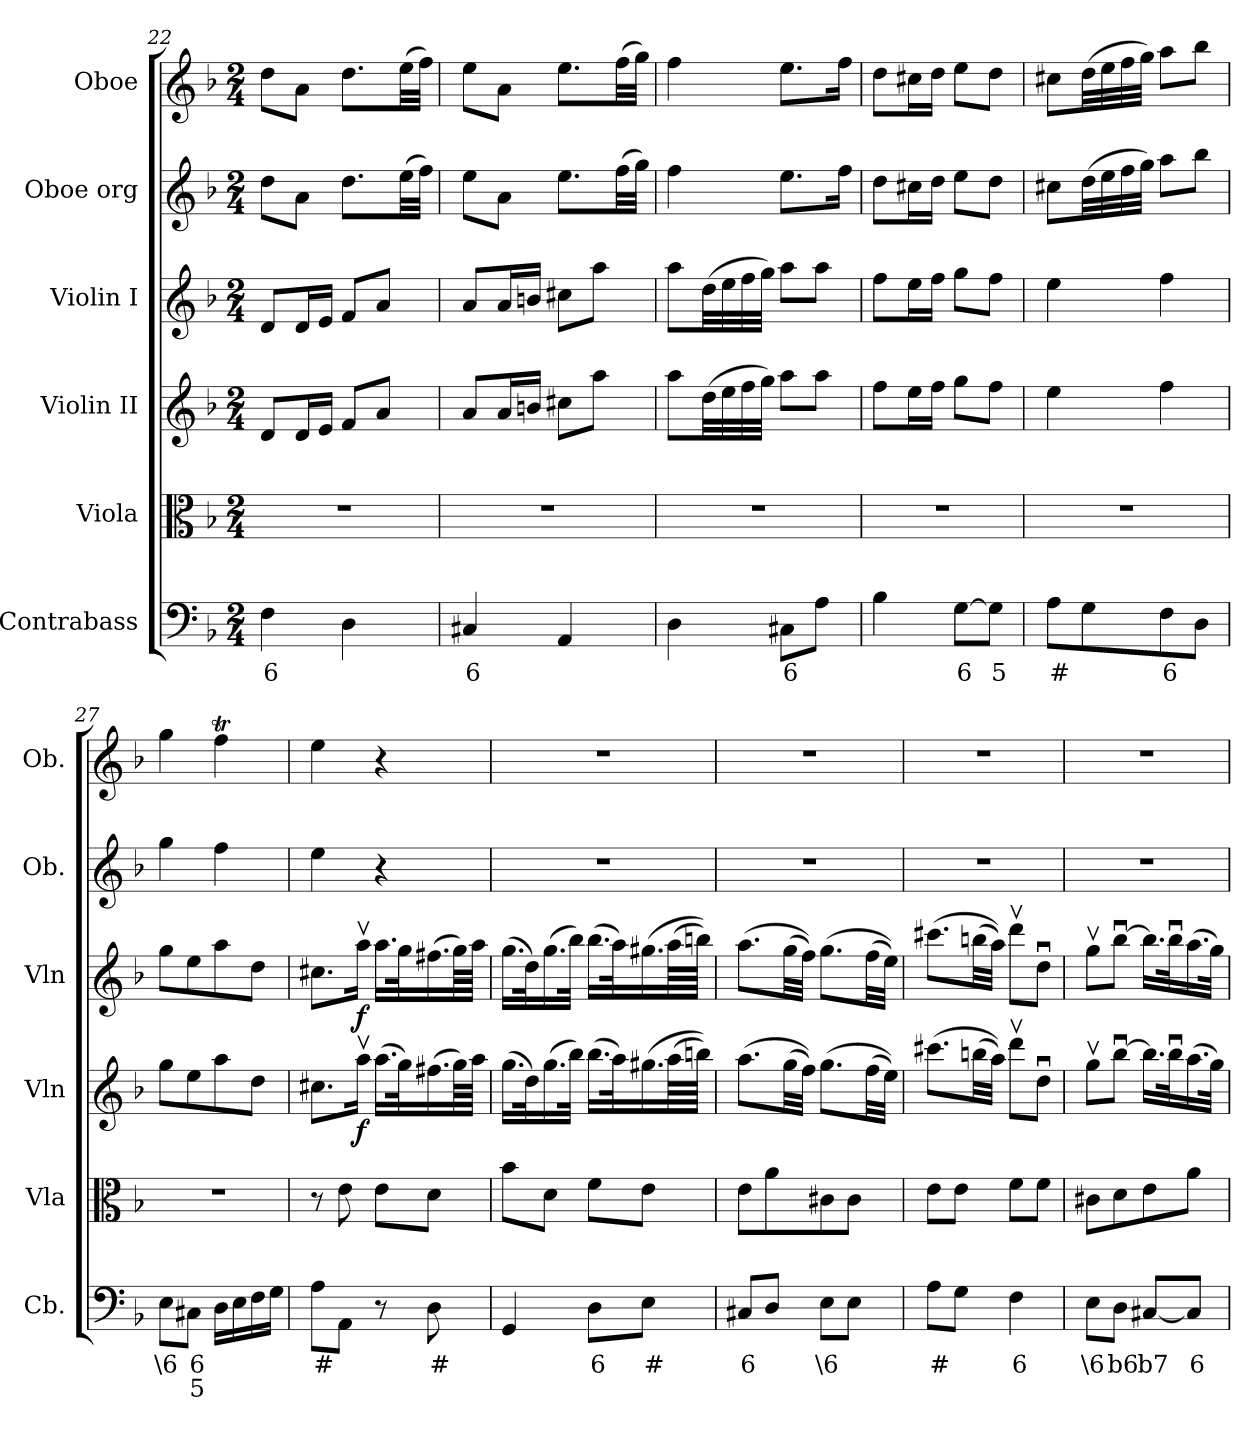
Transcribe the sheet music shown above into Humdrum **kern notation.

**kern	**text	**text	**kern	**kern	**dynam	**kern	**dynam	**kern	**kern
*part6	*part6	*part6	*part5	*part4	*part4	*part3	*part3	*part2	*part1
*staff6	*staff6	*staff6	*staff5	*staff4	*staff4	*staff3	*staff3	*staff2	*staff1
*I"Contrabass	*	*	*I"Viola	*I"Violin II	*	*I"Violin I	*	*I"Oboe org	*I"Oboe
*I'Cb.	*	*	*I'Vla	*I'Vln	*	*I'Vln	*	*I'Ob.	*I'Ob.
*clefF4	*	*	*clefC3	*clefG2	*	*clefG2	*	*clefG2	*clefG2
*ITrd7c12	*	*	*	*	*	*	*	*	*
*k[b-]	*	*	*k[b-]	*k[b-]	*	*k[b-]	*	*k[b-]	*k[b-]
*M2/4	*	*	*M2/4	*M2/4	*	*M2/4	*	*M2/4	*M2/4
=22	=22	=22	=22	=22	=22	=22	=22	=22	=22
4FF\	6	.	2r	8d/L	.	8d/L	.	8dd\L	8dd\L
.	.	.	.	16d/L	.	16d/L	.	8a\J	8a\J
.	.	.	.	16e/JJ	.	16e/JJ	.	.	.
4DD\	.	.	.	8f/L	.	8f/L	.	8.dd\L	8.dd\L
.	.	.	.	8a/J	.	8a/J	.	.	.
.	.	.	.	.	.	.	.	(>32ee\LL	(>32ee\LL
.	.	.	.	.	.	.	.	32ff\JJJ)	32ff\JJJ)
=23	=23	=23	=23	=23	=23	=23	=23	=23	=23
4CC#X/	6	.	2r	8a/L	.	8a/L	.	8ee\L	8ee\L
.	.	.	.	16a/L	.	16a/L	.	8a\J	8a\J
.	.	.	.	16bn/JJ	.	16bn/JJ	.	.	.
4AAA/	.	.	.	8cc#X\L	.	8cc#X\L	.	8.ee\L	8.ee\L
.	.	.	.	8aa\J	.	8aa\J	.	.	.
.	.	.	.	.	.	.	.	(>32ff\LL	(>32ff\LL
.	.	.	.	.	.	.	.	32gg\JJJ)	32gg\JJJ)
=24	=24	=24	=24	=24	=24	=24	=24	=24	=24
4DD\	.	.	2r	8aa\L	.	8aa\L	.	4ff\	4ff\
.	.	.	.	(>32dd\LL	.	(>32dd\LL	.	.	.
.	.	.	.	32ee\	.	32ee\	.	.	.
.	.	.	.	32ff\	.	32ff\	.	.	.
.	.	.	.	32gg\JJJ)	.	32gg\JJJ)	.	.	.
8CC#X\L	6	.	.	8aa\L	.	8aa\L	.	8.ee\L	8.ee\L
8AA\J	.	.	.	8aa\J	.	8aa\J	.	.	.
.	.	.	.	.	.	.	.	16ff\Jk	16ff\Jk
=25	=25	=25	=25	=25	=25	=25	=25	=25	=25
4BB-\	.	.	2r	8ff\L	.	8ff\L	.	8dd\L	8dd\L
.	.	.	.	16ee\L	.	16ee\L	.	16cc#X\L	16cc#X\L
.	.	.	.	16ff\JJ	.	16ff\JJ	.	16dd\JJ	16dd\JJ
[8GG\L	6	.	.	8gg\L	.	8gg\L	.	8ee\L	8ee\L
8GG\J]	5	.	.	8ff\J	.	8ff\J	.	8dd\J	8dd\J
=26	=26	=26	=26	=26	=26	=26	=26	=26	=26
8AA\L	#	.	2r	4ee\	.	4ee\	.	8cc#X\L	8cc#X\L
8GG\	.	.	.	.	.	.	.	(>32dd\LL	(>32dd\LL
.	.	.	.	.	.	.	.	32ee\	32ee\
.	.	.	.	.	.	.	.	32ff\	32ff\
.	.	.	.	.	.	.	.	32gg\JJJ)	32gg\JJJ)
8FF\	6	.	.	4ff\	.	4ff\	.	8aa\L	8aa\L
8DD\J	.	.	.	.	.	.	.	8bb-\J	8bb-\J
=27	=27	=27	=27	=27	=27	=27	=27	=27	=27
8EE\L	\6	.	2r	8gg\L	.	8gg\L	.	4gg\	4gg\
8CC#X\J	6	5	.	8ee\	.	8ee\	.	.	.
16DD\LL	.	.	.	8aa\	.	8aa\	.	4ff\	4ffT\
16EE\	.	.	.	.	.	.	.	.	.
16FF\	.	.	.	8dd\J	.	8dd\J	.	.	.
16GG\JJ	.	.	.	.	.	.	.	.	.
=28	=28	=28	=28	=28	=28	=28	=28	=28	=28
8AA\L	#	.	8r	8.cc#X\L	.	8.cc#X\L	.	4ee\	4ee\
8AAA\J	.	.	8e\	.	.	.	.	.	.
!	!	!	!	!	!LO:DY:b	!	!LO:DY:b	!	!
.	.	.	.	16aav\Jk	f	16aav\Jk	f	.	.
8r	.	.	8e\L	(>16.aa\LL	.	16.aa\LL	.	4r	4r
.	.	.	.	32gg\K)	.	32gg\K	.	.	.
8DD\	#	.	8d\J	(>16.ff#X\	.	(>16.ff#X\	.	.	.
.	.	.	.	64gg\LL)	.	64gg\LL)	.	.	.
.	.	.	.	64aa\JJJJ	.	64aa\JJJJ	.	.	.
=29	=29	=29	=29	=29	=29	=29	=29	=29	=29
4GGG/	.	.	8b-\L	(>16.gg\LL	.	(>16.gg\LL	.	2r	2r
.	.	.	.	32dd\K)	.	32dd\K)	.	.	.
.	.	.	8d\J	(>16.gg\	.	(>16.gg\	.	.	.
.	.	.	.	32bb-\JJk)	.	32bb-\JJk)	.	.	.
8DD\L	6	.	8f\L	(>16.bb-\LL	.	(>16.bb-\LL	.	.	.
.	.	.	.	32aa\K)	.	32aa\K)	.	.	.
8EE\J	#	.	8e\J	(>16.gg#X\	.	(>16.gg#X\	.	.	.
.	.	.	.	(>64aa\LL	.	(>64aa\LL	.	.	.
.	.	.	.	64bbn\JJJJ))	.	64bbn\JJJJ))	.	.	.
=30	=30	=30	=30	=30	=30	=30	=30	=30	=30
8CC#X/L	6	.	8e\L	(>8.aa\L	.	(>8.aa\L	.	2r	2r
8DD/J	.	.	8a\	.	.	.	.	.	.
.	.	.	.	(>32gg\LL	.	(>32gg\LL	.	.	.
.	.	.	.	32ff\JJJ))	.	32ff\JJJ))	.	.	.
8EE\L	\6	.	8c#X\	(>8.gg\L	.	(>8.gg\L	.	.	.
8EE\J	.	.	8c#\J	.	.	.	.	.	.
.	.	.	.	(>32ff\LL	.	(>32ff\LL	.	.	.
.	.	.	.	32ee\JJJ))	.	32ee\JJJ))	.	.	.
=31	=31	=31	=31	=31	=31	=31	=31	=31	=31
8AA\L	#	.	8e\L	(>8.ccc#X\L	.	(>8.ccc#X\L	.	2r	2r
8GG\J	.	.	8e\J	.	.	.	.	.	.
.	.	.	.	(>32bbn\LL	.	(>32bbn\LL	.	.	.
.	.	.	.	32aa\JJJ))	.	32aa\JJJ))	.	.	.
4FF\	6	.	8f\L	8dddv\L	.	8dddv\L	.	.	.
.	.	.	8f\J	8ddu\J	.	8ddu\J	.	.	.
=32	=32	=32	=32	=32	=32	=32	=32	=32	=32
8EE\L	\6	.	8c#X\L	8ggv\L	.	8ggv\L	.	2r	2r
8DD\J	b6	.	8d\	[8bb-u\J	.	[8bb-u\J	.	.	.
[8CC#X/L	b7	.	8e\	16.bb-\LL]	.	16.bb-\LL]	.	.	.
.	.	.	.	32bb-u\K	.	32bb-u\K	.	.	.
8CC#/J]	6	.	8a\J	(>16.aa\	.	(>16.aa\	.	.	.
.	.	.	.	32gg\JJk)	.	32gg\JJk)	.	.	.
=	=	=	=	=	=	=	=	=	=
*-	*-	*-	*-	*-	*-	*-	*-	*-	*-
